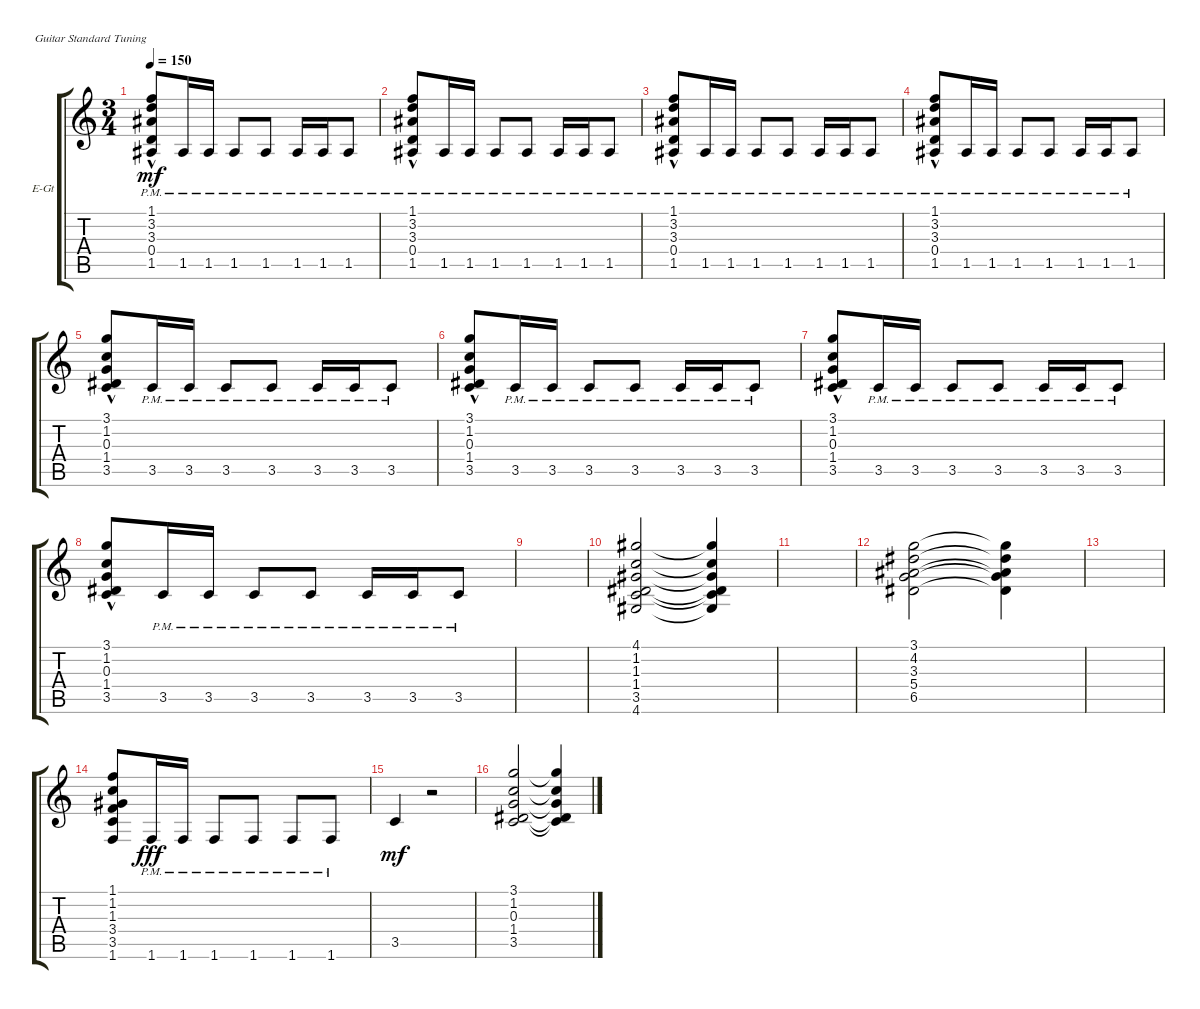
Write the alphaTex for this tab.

\defaultSystemsLayout 4
\bracketExtendMode groupsimilarinstruments
\firstSystemTrackNameOrientation horizontal
\otherSystemsTrackNameOrientation horizontal
\track ("Electric Guitar Rhythm" "E-Gt") {instrument overdrivenguitar}
\staff {score tabs}
\tuning (E4 B3 G3 D3 A2 E2)
\ts (3 4)
\tempo 150
\clef g2
\ks c
(1.5{hac pm} 0.4{hac pm} 3.3{hac pm} 3.2{hac pm} 1.1{hac pm}).8{dy mf} 1.5{pm}.16 1.5{pm}.16 1.5{pm}.8 1.5{pm}.8 1.5{pm}.16 1.5{pm}.16 1.5{pm}.8 |
(1.5{hac pm} 0.4{hac pm} 3.3{hac pm} 3.2{hac pm} 1.1{hac pm}).8 1.5{pm}.16 1.5{pm}.16 1.5{pm}.8 1.5{pm}.8 1.5{pm}.16 1.5{pm}.16 1.5{pm}.8 |
(1.5{hac pm} 0.4{hac pm} 3.3{hac pm} 3.2{hac pm} 1.1{hac pm}).8 1.5{pm}.16 1.5{pm}.16 1.5{pm}.8 1.5{pm}.8 1.5{pm}.16 1.5{pm}.16 1.5{pm}.8 |
(1.5{hac pm} 0.4{hac pm} 3.3{hac pm} 3.2{hac pm} 1.1{hac pm}).8 1.5{pm}.16 1.5{pm}.16 1.5{pm}.8 1.5{pm}.8 1.5{pm}.16 1.5{pm}.16 1.5{pm}.8 |
(3.5{hac} 1.4{hac} 0.3{hac} 1.2{hac} 3.1{hac}).8 3.5{pm}.16 3.5{pm}.16 3.5{pm}.8 3.5{pm}.8 3.5{pm}.16 3.5{pm}.16 3.5{pm}.8 |
(3.5{hac} 1.4{hac} 0.3{hac} 1.2{hac} 3.1{hac}).8 3.5{pm}.16 3.5{pm}.16 3.5{pm}.8 3.5{pm}.8 3.5{pm}.16 3.5{pm}.16 3.5{pm}.8 |
(3.5{hac} 1.4{hac} 0.3{hac} 1.2{hac} 3.1{hac}).8 3.5{pm}.16 3.5{pm}.16 3.5{pm}.8 3.5{pm}.8 3.5{pm}.16 3.5{pm}.16 3.5{pm}.8 |
(3.5{hac} 1.4{hac} 0.3{hac} 1.2{hac} 3.1{hac}).8 3.5{pm}.16 3.5{pm}.16 3.5{pm}.8 3.5{pm}.8 3.5{pm}.16 3.5{pm}.16 3.5{pm}.8 |
|
(4.6 3.5 1.4 1.3 1.2 4.1).2 (4.6{t} 3.5{t} 1.4{t} 1.3{t} 1.2{t} 4.1{t}).4 |
|
(6.5 5.4 3.3 4.2 3.1).2 (6.5{t} 5.4{t} 3.3{t} 4.2{t} 3.1{t}).4 |
|
(1.6 3.5 3.4 1.3 1.2 1.1).8 1.6{pm}.16{dy fff} 1.6{pm}.16 1.6{pm}.8 1.6{pm}.8 1.6{pm}.8 1.6{pm}.8 |
3.5.4{dy mf} r.2 |
(3.5 1.4 0.3 1.2 3.1).2 (3.5{t} 1.4{t} 0.3{t} 1.2{t} 3.1{t}).4
